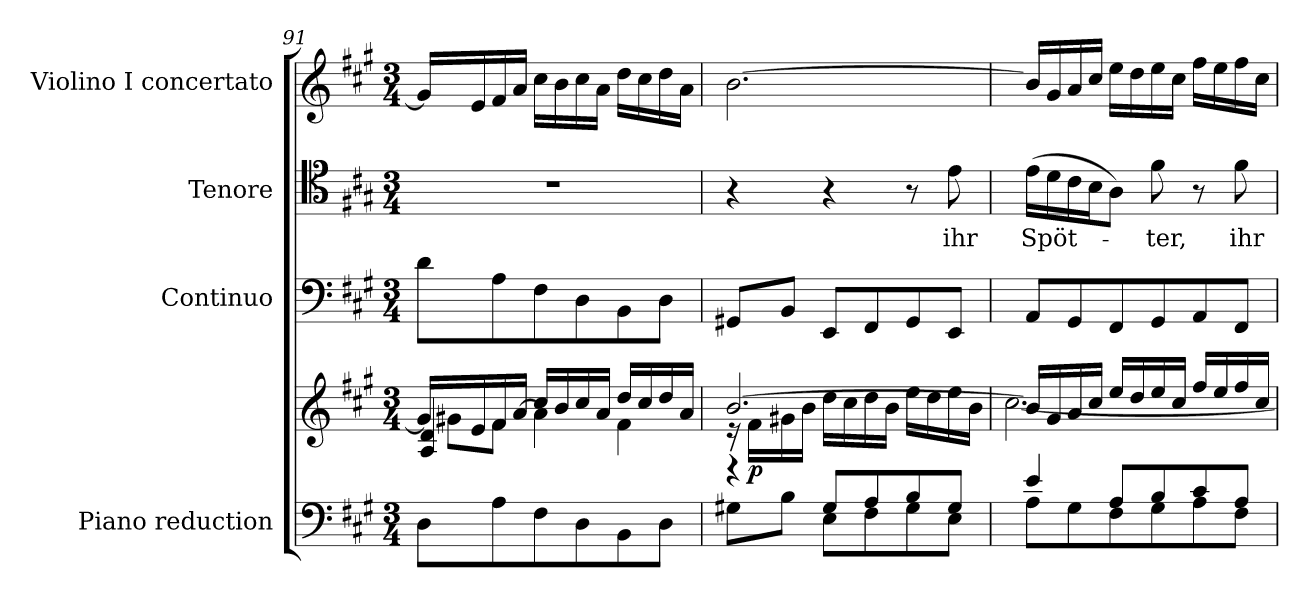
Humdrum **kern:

**kern	**kern	**dynam	**kern	**dynam	**kern	**text	**kern	**dynam
*part4	*part4	*part4	*part3	*part3	*part2	*part2	*part1	*part1
*staff5	*staff4	*staff4/5	*staff3	*staff3	*staff2	*staff2	*staff1	*staff1
*I"Piano reduction	*	*	*I"Continuo	*	*I"Tenore	*	*I"Violino I concertato	*
*I'Pno	*	*	*	*	*	*	*I'Vln	*
*clefF4	*clefG2	*	*clefF4	*	*clefC4	*	*clefG2	*
*k[f#c#g#]	*k[f#c#g#]	*	*k[f#c#g#]	*	*k[f#c#g#]	*	*k[f#c#g#]	*
*M3/4	*M3/4	*	*M3/4	*	*M3/4	*	*M3/4	*
=91	=91	=91	=91	=91	=91	=91	=91	=91
*	*^	*	*	*	*	*	*	*
*	*	*^	*	*	*	*	*	*	*
8D\L	16g/LL]	8g#X\L	4A/ 4d/	.	8d\L	.	2.r	.	16g/LL]	.
.	16e/	.	.	.	.	.	.	.	16e/	.
8A\	16f#/	8f#\J	.	.	8A\	.	.	.	16f#/	.
.	[<16a/JJ	.	.	.	.	.	.	.	16a/JJ	.
8F#\	16cc#/LL	4a\]	4ryy	.	8F#\	.	.	.	16cc#\LL	.
.	16b/	.	.	.	.	.	.	.	16b\	.
8D\	16cc#/	.	.	.	8D\	.	.	.	16cc#\	.
.	16a/JJ	.	.	.	.	.	.	.	16a\JJ	.
8BB\	16dd/LL	4f#\	4ryy	.	8BB\	.	.	.	16dd\LL	.
.	16cc#/	.	.	.	.	.	.	.	16cc#\	.
8D\J	16dd/	.	.	.	8D\J	.	.	.	16dd\	.
.	16a/JJ	.	.	.	.	.	.	.	16a\JJ	.
*	*	*v	*v	*	*	*	*	*	*	*
=92	=92	=92	=92	=92	=92	=92	=92	=92	=92
*^	*	*	*	*	*	*	*	*	*
!	!	!	!	!	!	!	!	!	!	!LO:DY:b
4r	8G#X\L	[2.b/	16r	.	8GG#X/L	.	4r	.	[2.b\	other-dynamics
!	!	!	!	!LO:DY:b	!	!	!	!	!	!
.	.	.	16f#\LL	p	.	.	.	.	.	.
.	8B\J	.	16g#X\	.	8BB/J	.	.	.	.	.
.	.	.	16b\JJ	.	.	.	.	.	.	.
!	!	!	!	!	!	!LO:DY:b	!	!	!	!
8G#/L	8E\L	.	16dd\LL	.	8EE/L	other-dynamics	4r	.	.	.
.	.	.	16cc#\	.	.	.	.	.	.	.
8A/	8F#\	.	16dd\	.	8FF#/	.	.	.	.	.
.	.	.	16b\JJ	.	.	.	.	.	.	.
8B/	8G#\	.	16ee\LL	.	8GG#/	.	8r	.	.	.
.	.	.	16dd\	.	.	.	.	.	.	.
!	!	!	!	!	!	!	!	!LO:LY:b	!	!
8G#/J	8E\J	.	16ee\	.	8EE/J	.	8e\	ihr	.	.
.	.	.	16b\JJ	.	.	.	.	.	.	.
=93	=93	=93	=93	=93	=93	=93	=93	=93	=93	=93
!	!	!	!	!	!	!	!	!LO:LY:b	!	!
4e/	8A\L	16b/LL]	[2.cc#\	.	8AA/L	.	(16e\LL	Spöt-	16b/LL]	.
.	.	16g#/	.	.	.	.	16d\	.	16g#/	.
.	8G#\	16a/	.	.	8GG#/	.	16c#\	.	16a/	.
.	.	16cc#/JJ	.	.	.	.	16B\J	.	16cc#/JJ	.
8A/L	8F#\	16ee/LL	.	.	8FF#/	.	8A\J)	.	16ee\LL	.
.	.	16dd/	.	.	.	.	.	.	16dd\	.
!	!	!	!	!	!	!	!	!LO:LY:b	!	!
8B/	8G#\	16ee/	.	.	8GG#/	.	8f#\	-ter,	16ee\	.
.	.	16cc#/JJ	.	.	.	.	.	.	16cc#\JJ	.
8c#/	8A\	16ff#/LL	.	.	8AA/	.	8r	.	16ff#\LL	.
.	.	16ee/	.	.	.	.	.	.	16ee\	.
!	!	!	!	!	!	!	!	!LO:LY:b	!	!
8A/J	8F#\J	16ff#/	.	.	8FF#/J	.	8f#\	ihr	16ff#\	.
.	.	16cc#/JJ	.	.	.	.	.	.	16cc#\JJ	.
*v	*v	*	*	*	*	*	*	*	*	*
*	*v	*v	*	*	*	*	*	*	*
=	=	=	=	=	=	=	=	=
*-	*-	*-	*-	*-	*-	*-	*-	*-
